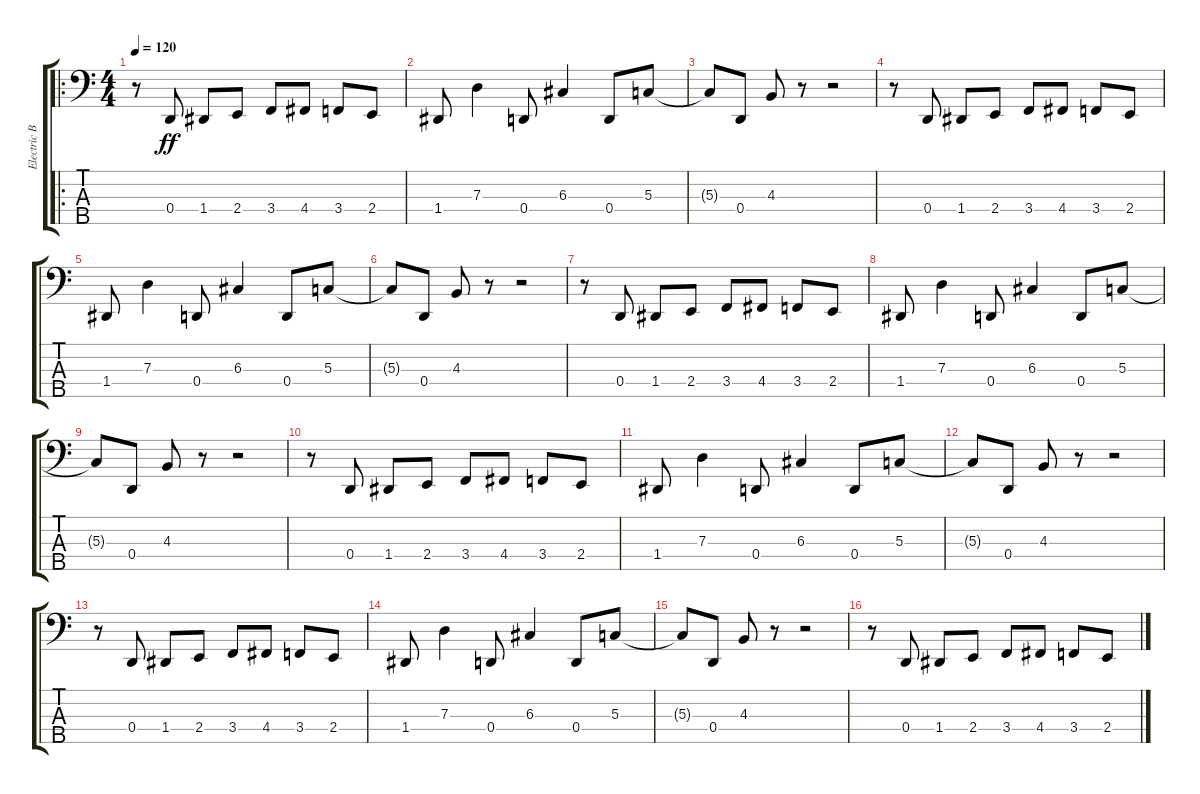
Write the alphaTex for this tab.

\track ("Electric Bass" "Electric B") {instrument electricbasspick}
\staff {score tabs}
\tuning (F2 C2 G1 D1 A0) {hide}
\ro
\ts (4 4)
\tempo 120
\clef f4
\ks c
r.8{dy ff instrument electricbasspick} 0.4.8 1.4.8 2.4.8 3.4.8 4.4.8 3.4.8 2.4.8 |
1.4.8 7.3.4 0.4.8 6.3.4 0.4.8 5.3.8 |
5.3{t}.8 0.4.8 4.3.8 r.8 r.2 |
r.8 0.4.8 1.4.8 2.4.8 3.4.8 4.4.8 3.4.8 2.4.8 |
1.4.8 7.3.4 0.4.8 6.3.4 0.4.8 5.3.8 |
5.3{t}.8 0.4.8 4.3.8 r.8 r.2 |
r.8 0.4.8 1.4.8 2.4.8 3.4.8 4.4.8 3.4.8 2.4.8 |
1.4.8 7.3.4 0.4.8 6.3.4 0.4.8 5.3.8 |
5.3{t}.8 0.4.8 4.3.8 r.8 r.2 |
r.8 0.4.8 1.4.8 2.4.8 3.4.8 4.4.8 3.4.8 2.4.8 |
1.4.8 7.3.4 0.4.8 6.3.4 0.4.8 5.3.8 |
5.3{t}.8 0.4.8 4.3.8 r.8 r.2 |
r.8 0.4.8 1.4.8 2.4.8 3.4.8 4.4.8 3.4.8 2.4.8 |
1.4.8 7.3.4 0.4.8 6.3.4 0.4.8 5.3.8 |
5.3{t}.8 0.4.8 4.3.8 r.8 r.2 |
r.8 0.4.8 1.4.8 2.4.8 3.4.8 4.4.8 3.4.8 2.4.8
